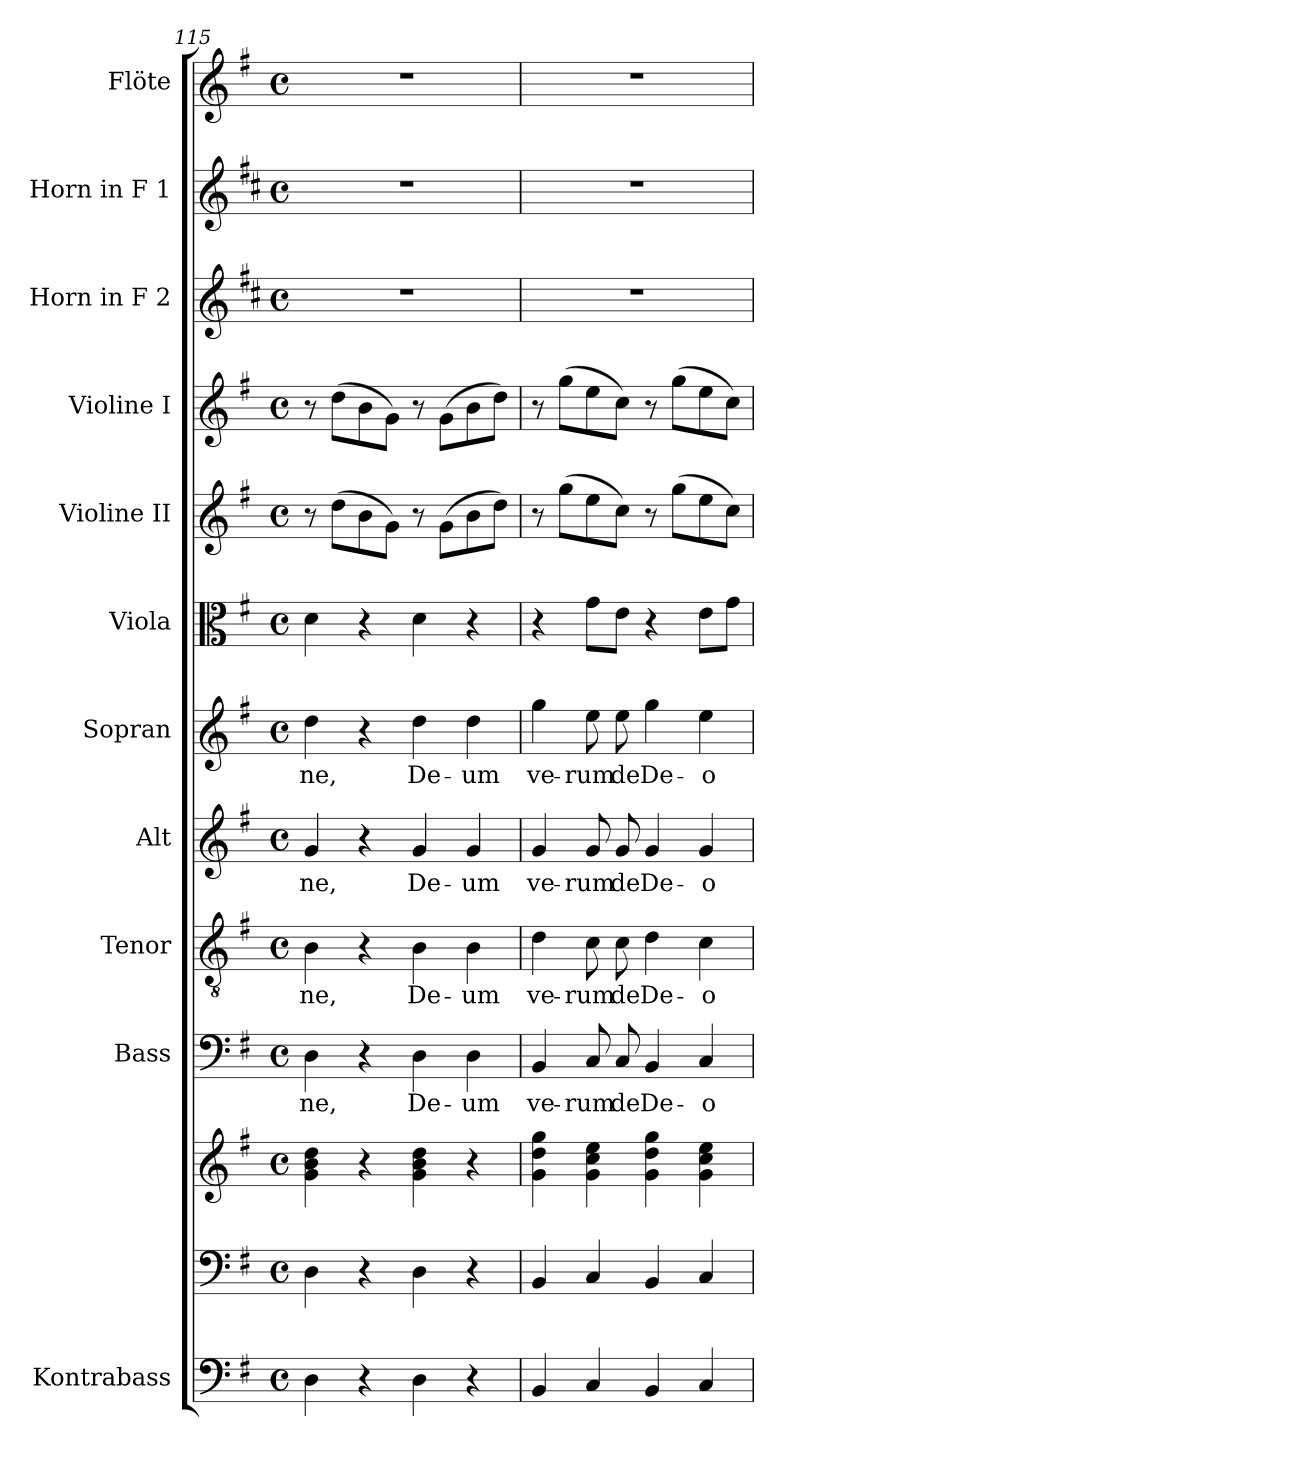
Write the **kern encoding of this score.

**kern	**kern	**kern	**kern	**text	**kern	**text	**kern	**text	**kern	**text	**kern	**kern	**kern	**kern	**kern	**kern
*part12	*part11	*part11	*part10	*part10	*part9	*part9	*part8	*part8	*part7	*part7	*part6	*part5	*part4	*part3	*part2	*part1
*staff13	*staff12	*staff11	*staff10	*staff10	*staff9	*staff9	*staff8	*staff8	*staff7	*staff7	*staff6	*staff5	*staff4	*staff3	*staff2	*staff1
*I"Kontrabass	*	*	*I"Bass	*	*I"Tenor	*	*I"Alt	*	*I"Sopran	*	*I"Viola	*I"Violine II	*I"Violine I	*I"Horn in F 2	*I"Horn in F 1	*I"Flöte
*I'Kb.	*	*	*I'B.	*	*I'T.	*	*I'A.	*	*I'S.	*	*I'Vla.	*I'Vl. II	*I'Vl. I	*	*	*I'Fl.
!!LO:PB:g=z
*clefF4	*clefF4	*clefG2	*clefF4	*	*clefGv2	*	*clefG2	*	*clefG2	*	*clefC3	*clefG2	*clefG2	*clefG2	*clefG2	*clefG2
*ITrd7c12	*	*	*	*	*	*	*	*	*	*	*	*	*	*ITrd4c7	*ITrd4c7	*
*k[f#]	*k[f#]	*k[f#]	*k[f#]	*	*k[f#]	*	*k[f#]	*	*k[f#]	*	*k[f#]	*k[f#]	*k[f#]	*k[f#]	*k[f#]	*k[f#]
*G:	*G:	*G:	*G:	*	*G:	*	*G:	*	*G:	*	*G:	*G:	*G:	*G:	*G:	*G:
*M4/4	*M4/4	*M4/4	*M4/4	*	*M4/4	*	*M4/4	*	*M4/4	*	*M4/4	*M4/4	*M4/4	*M4/4	*M4/4	*M4/4
*met(c)	*met(c)	*met(c)	*met(c)	*	*met(c)	*	*met(c)	*	*met(c)	*	*met(c)	*met(c)	*met(c)	*met(c)	*met(c)	*met(c)
=115	=115	=115	=115	=115	=115	=115	=115	=115	=115	=115	=115	=115	=115	=115	=115	=115
!	!	!	!	!LO:LY:b	!	!LO:LY:b	!	!LO:LY:b	!	!LO:LY:b	!	!	!	!	!	!
4DD\	4D\	4g\ 4b\ 4dd\	4D\	-ne,	4B\	-ne,	4g/	-ne,	4dd\	-ne,	4d\	8r	8r	1r	1r	1r
.	.	.	.	.	.	.	.	.	.	.	.	(>8dd\L	(>8dd\L	.	.	.
4r	4r	4r	4r	.	4r	.	4r	.	4r	.	4r	8b\	8b\	.	.	.
.	.	.	.	.	.	.	.	.	.	.	.	8g\J)	8g\J)	.	.	.
!	!	!	!	!LO:LY:b	!	!LO:LY:b	!	!LO:LY:b	!	!LO:LY:b	!	!	!	!	!	!
4DD\	4D\	4g\ 4b\ 4dd\	4D\	De-	4B\	De-	4g/	De-	4dd\	De-	4d\	8r	8r	.	.	.
.	.	.	.	.	.	.	.	.	.	.	.	(>8g\L	(>8g\L	.	.	.
!	!	!	!	!LO:LY:b	!	!LO:LY:b	!	!LO:LY:b	!	!LO:LY:b	!	!	!	!	!	!
4r	4r	4r	4D\	-um	4B\	-um	4g/	-um	4dd\	-um	4r	8b\	8b\	.	.	.
.	.	.	.	.	.	.	.	.	.	.	.	8dd\J)	8dd\J)	.	.	.
=116	=116	=116	=116	=116	=116	=116	=116	=116	=116	=116	=116	=116	=116	=116	=116	=116
!	!	!	!	!LO:LY:b	!	!LO:LY:b	!	!LO:LY:b	!	!LO:LY:b	!	!	!	!	!	!
4BBB/	4BB/	4g\ 4dd\ 4gg\	4BB/	ve-	4d\	ve-	4g/	ve-	4gg\	ve-	4r	8r	8r	1r	1r	1r
.	.	.	.	.	.	.	.	.	.	.	.	(>8gg\L	(>8gg\L	.	.	.
!	!	!	!	!LO:LY:b	!	!LO:LY:b	!	!LO:LY:b	!	!LO:LY:b	!	!	!	!	!	!
4CC/	4C/	4g\ 4cc\ 4ee\	8C/	-rum	8c\	-rum	8g/	-rum	8ee\	-rum	8g\L	8ee\	8ee\	.	.	.
!	!	!	!	!LO:LY:b	!	!LO:LY:b	!	!LO:LY:b	!	!LO:LY:b	!	!	!	!	!	!
.	.	.	8C/	de	8c\	de	8g/	de	8ee\	de	8e\J	8cc\J)	8cc\J)	.	.	.
!	!	!	!	!LO:LY:b	!	!LO:LY:b	!	!LO:LY:b	!	!LO:LY:b	!	!	!	!	!	!
4BBB/	4BB/	4g\ 4dd\ 4gg\	4BB/	De-	4d\	De-	4g/	De-	4gg\	De-	4r	8r	8r	.	.	.
.	.	.	.	.	.	.	.	.	.	.	.	(>8gg\L	(>8gg\L	.	.	.
!	!	!	!	!LO:LY:b	!	!LO:LY:b	!	!LO:LY:b	!	!LO:LY:b	!	!	!	!	!	!
4CC/	4C/	4g\ 4cc\ 4ee\	4C/	-o	4c\	-o	4g/	-o	4ee\	-o	8e\L	8ee\	8ee\	.	.	.
.	.	.	.	.	.	.	.	.	.	.	8g\J	8cc\J)	8cc\J)	.	.	.
=	=	=	=	=	=	=	=	=	=	=	=	=	=	=	=	=
*-	*-	*-	*-	*-	*-	*-	*-	*-	*-	*-	*-	*-	*-	*-	*-	*-
